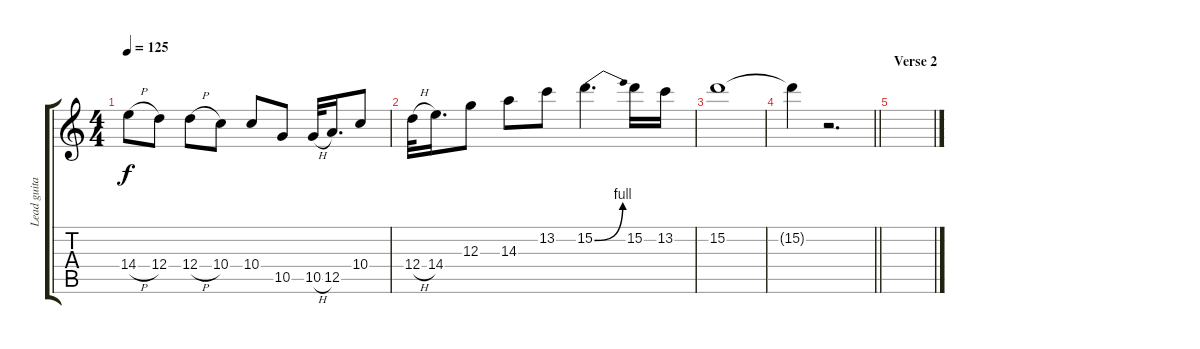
\track ("Lead guitar 2" "Lead guita") {instrument overdrivenguitar}
\staff {score tabs}
\tuning (E4 B3 G3 D3 A2 E2) {hide}
\ts (4 4)
\tempo 125
\clef g2
\ks c
14.4{h}.8{dy f} 12.4.8 12.4{h}.8 10.4.8 10.4.8 10.5.8 10.5{h}.32 12.5.16{d} 10.4.8 |
12.4{h}.32 14.4.16{d} 12.3.8 14.3.8 13.2.8 15.2{be (bend 0 0 60 4)}.4{d} 15.2.16 13.2.16 |
15.2.1 |
\barLineRight lightlight
15.2{t}.4 r.2{d} |
\section ("" "Verse 2")
